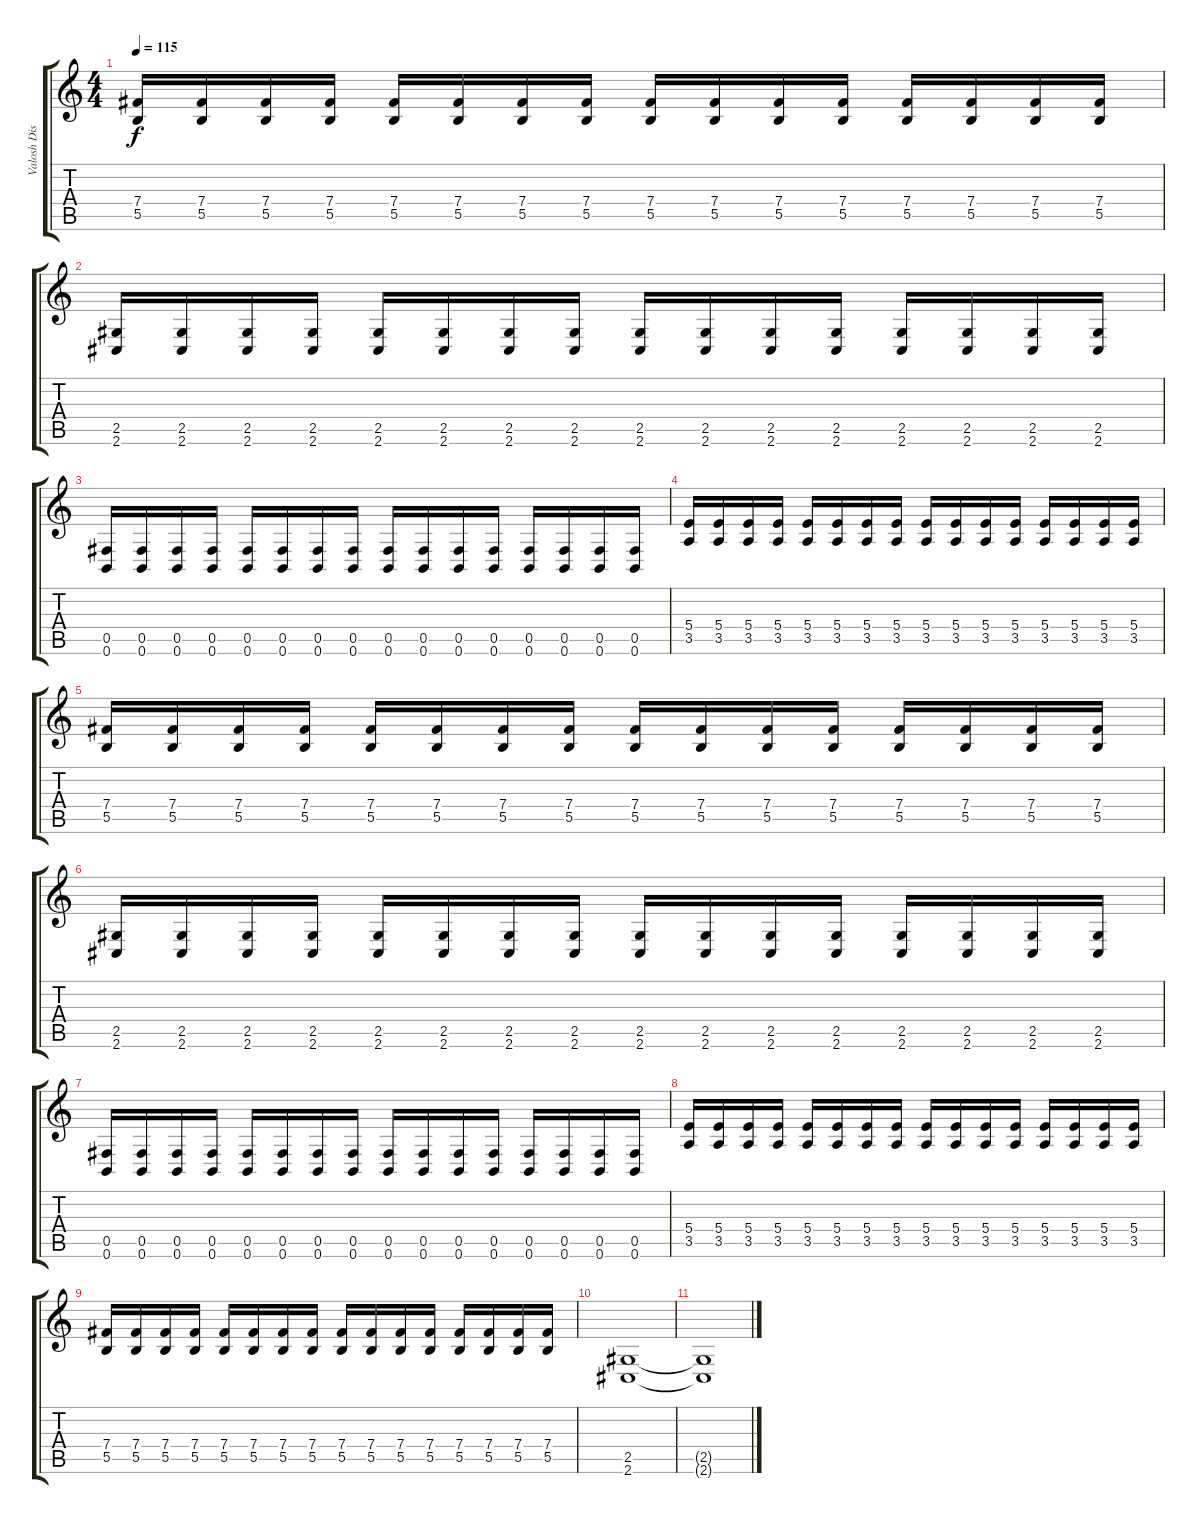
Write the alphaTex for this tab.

\track ("Valosh Dist" "Valosh Dis") {instrument distortionguitar}
\staff {score tabs}
\tuning (Db4 Ab3 E3 B2 Gb2 B1) {hide}
\ts (4 4)
\tempo 115
\clef g2
\ks c
(7.4 5.5).16{dy f} (7.4 5.5).16 (7.4 5.5).16 (7.4 5.5).16 (7.4 5.5).16 (7.4 5.5).16 (7.4 5.5).16 (7.4 5.5).16 (7.4 5.5).16 (7.4 5.5).16 (7.4 5.5).16 (7.4 5.5).16 (7.4 5.5).16 (7.4 5.5).16 (7.4 5.5).16 (7.4 5.5).16 |
(2.5 2.6).16 (2.5 2.6).16 (2.5 2.6).16 (2.5 2.6).16 (2.5 2.6).16 (2.5 2.6).16 (2.5 2.6).16 (2.5 2.6).16 (2.5 2.6).16 (2.5 2.6).16 (2.5 2.6).16 (2.5 2.6).16 (2.5 2.6).16 (2.5 2.6).16 (2.5 2.6).16 (2.5 2.6).16 |
(0.5 0.6).16 (0.5 0.6).16 (0.5 0.6).16 (0.5 0.6).16 (0.5 0.6).16 (0.5 0.6).16 (0.5 0.6).16 (0.5 0.6).16 (0.5 0.6).16 (0.5 0.6).16 (0.5 0.6).16 (0.5 0.6).16 (0.5 0.6).16 (0.5 0.6).16 (0.5 0.6).16 (0.5 0.6).16 |
(5.4 3.5).16 (5.4 3.5).16 (5.4 3.5).16 (5.4 3.5).16 (5.4 3.5).16 (5.4 3.5).16 (5.4 3.5).16 (5.4 3.5).16 (5.4 3.5).16 (5.4 3.5).16 (5.4 3.5).16 (5.4 3.5).16 (5.4 3.5).16 (5.4 3.5).16 (5.4 3.5).16 (5.4 3.5).16 |
(7.4 5.5).16 (7.4 5.5).16 (7.4 5.5).16 (7.4 5.5).16 (7.4 5.5).16 (7.4 5.5).16 (7.4 5.5).16 (7.4 5.5).16 (7.4 5.5).16 (7.4 5.5).16 (7.4 5.5).16 (7.4 5.5).16 (7.4 5.5).16 (7.4 5.5).16 (7.4 5.5).16 (7.4 5.5).16 |
(2.5 2.6).16 (2.5 2.6).16 (2.5 2.6).16 (2.5 2.6).16 (2.5 2.6).16 (2.5 2.6).16 (2.5 2.6).16 (2.5 2.6).16 (2.5 2.6).16 (2.5 2.6).16 (2.5 2.6).16 (2.5 2.6).16 (2.5 2.6).16 (2.5 2.6).16 (2.5 2.6).16 (2.5 2.6).16 |
(0.5 0.6).16 (0.5 0.6).16 (0.5 0.6).16 (0.5 0.6).16 (0.5 0.6).16 (0.5 0.6).16 (0.5 0.6).16 (0.5 0.6).16 (0.5 0.6).16 (0.5 0.6).16 (0.5 0.6).16 (0.5 0.6).16 (0.5 0.6).16 (0.5 0.6).16 (0.5 0.6).16 (0.5 0.6).16 |
(5.4 3.5).16 (5.4 3.5).16 (5.4 3.5).16 (5.4 3.5).16 (5.4 3.5).16 (5.4 3.5).16 (5.4 3.5).16 (5.4 3.5).16 (5.4 3.5).16 (5.4 3.5).16 (5.4 3.5).16 (5.4 3.5).16 (5.4 3.5).16 (5.4 3.5).16 (5.4 3.5).16 (5.4 3.5).16 |
(7.4 5.5).16 (7.4 5.5).16 (7.4 5.5).16 (7.4 5.5).16 (7.4 5.5).16 (7.4 5.5).16 (7.4 5.5).16 (7.4 5.5).16 (7.4 5.5).16 (7.4 5.5).16 (7.4 5.5).16 (7.4 5.5).16 (7.4 5.5).16 (7.4 5.5).16 (7.4 5.5).16 (7.4 5.5).16 |
(2.5 2.6).1 |
(2.5{t} 2.6{t}).1
